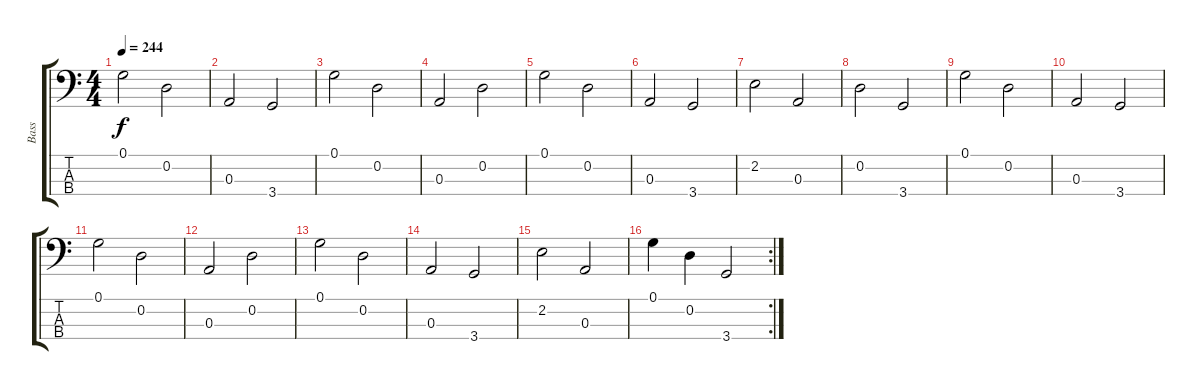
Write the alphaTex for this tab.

\track ("Bass" "Bass") {instrument electricbassfinger}
\staff {score tabs}
\tuning (G2 D2 A1 E1) {hide}
\ts (4 4)
\tempo 244
\clef f4
\ks c
0.1.2{dy f} 0.2.2 |
0.3.2 3.4.2 |
0.1.2 0.2.2 |
0.3.2 0.2.2 |
0.1.2 0.2.2 |
0.3.2 3.4.2 |
2.2.2 0.3.2 |
0.2.2 3.4.2 |
0.1.2 0.2.2 |
0.3.2 3.4.2 |
0.1.2 0.2.2 |
0.3.2 0.2.2 |
0.1.2 0.2.2 |
0.3.2 3.4.2 |
2.2.2 0.3.2 |
\rc 2
0.1.4 0.2.4 3.4.2
